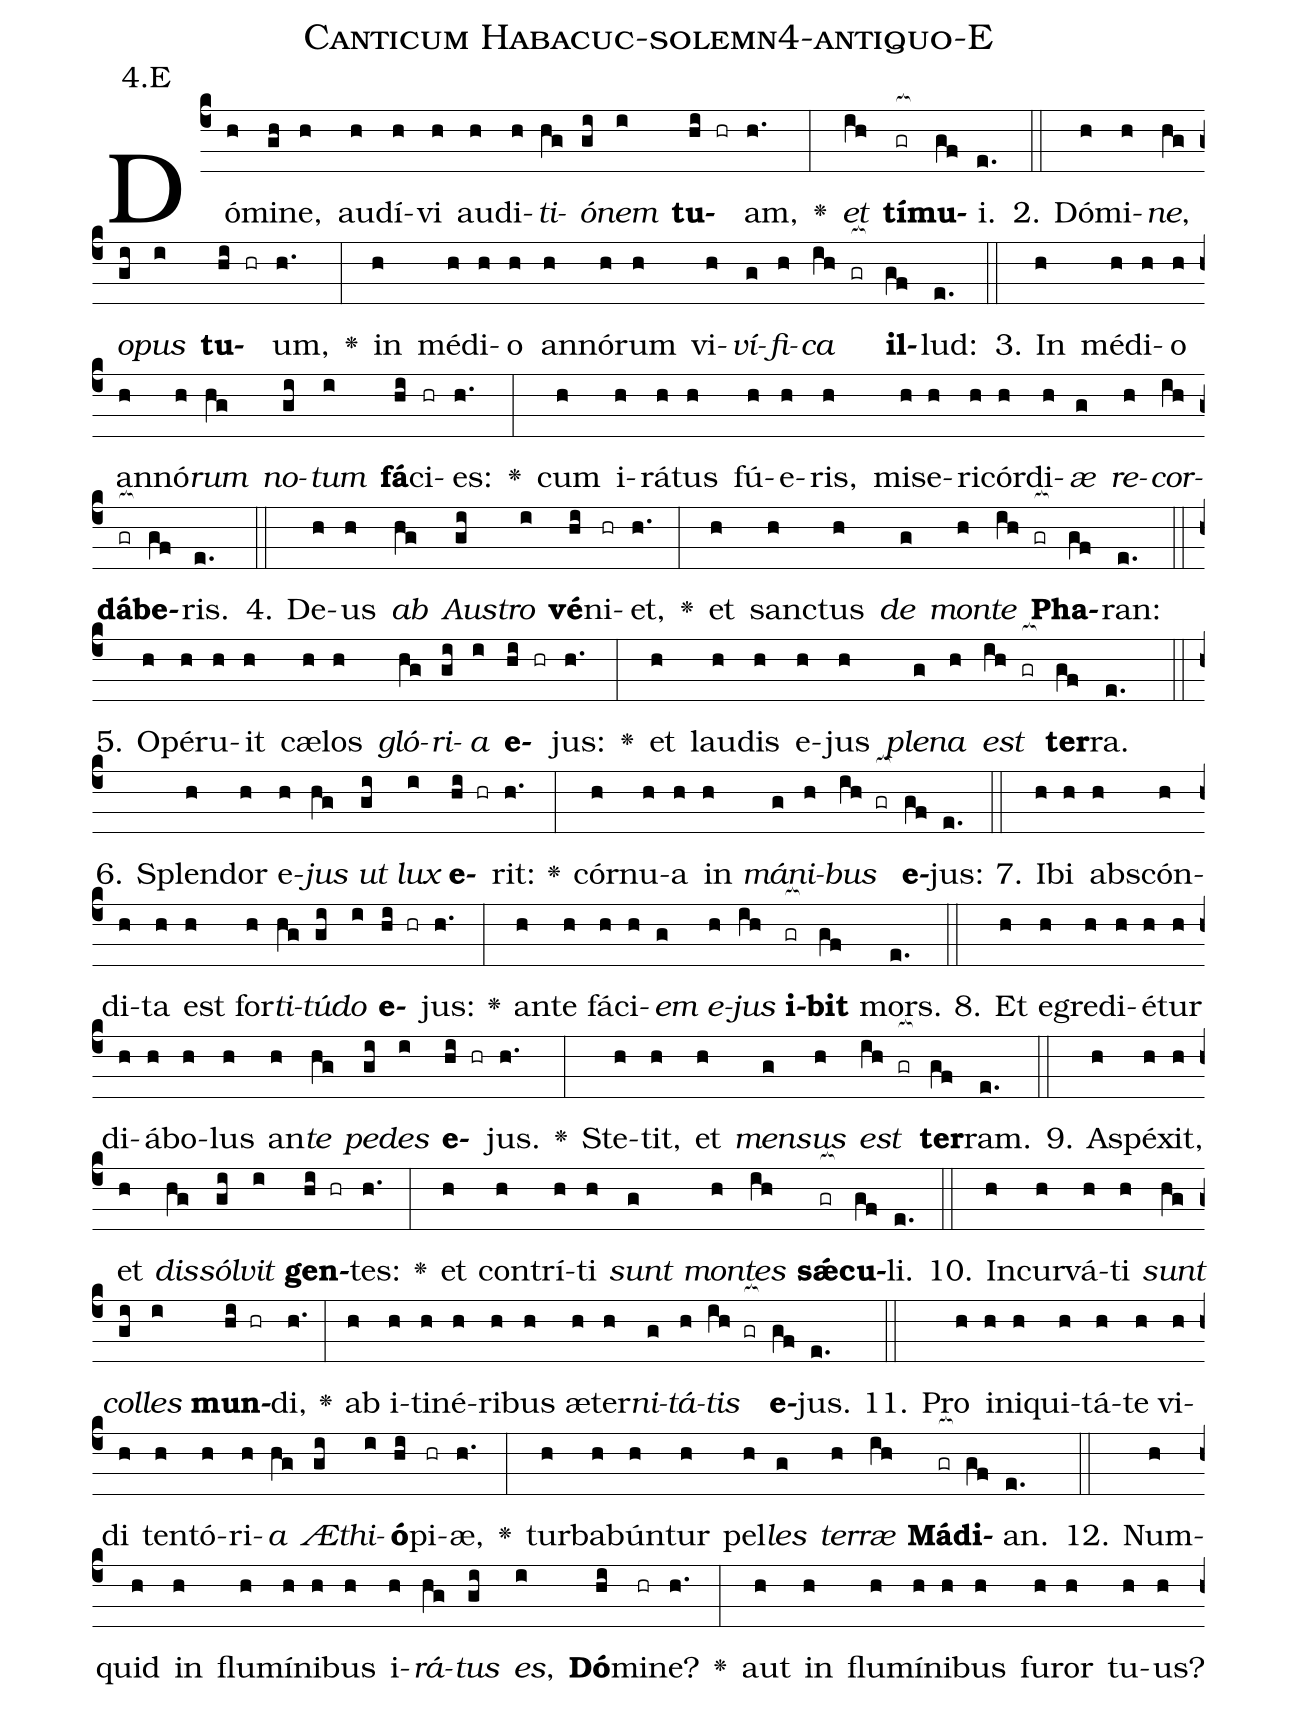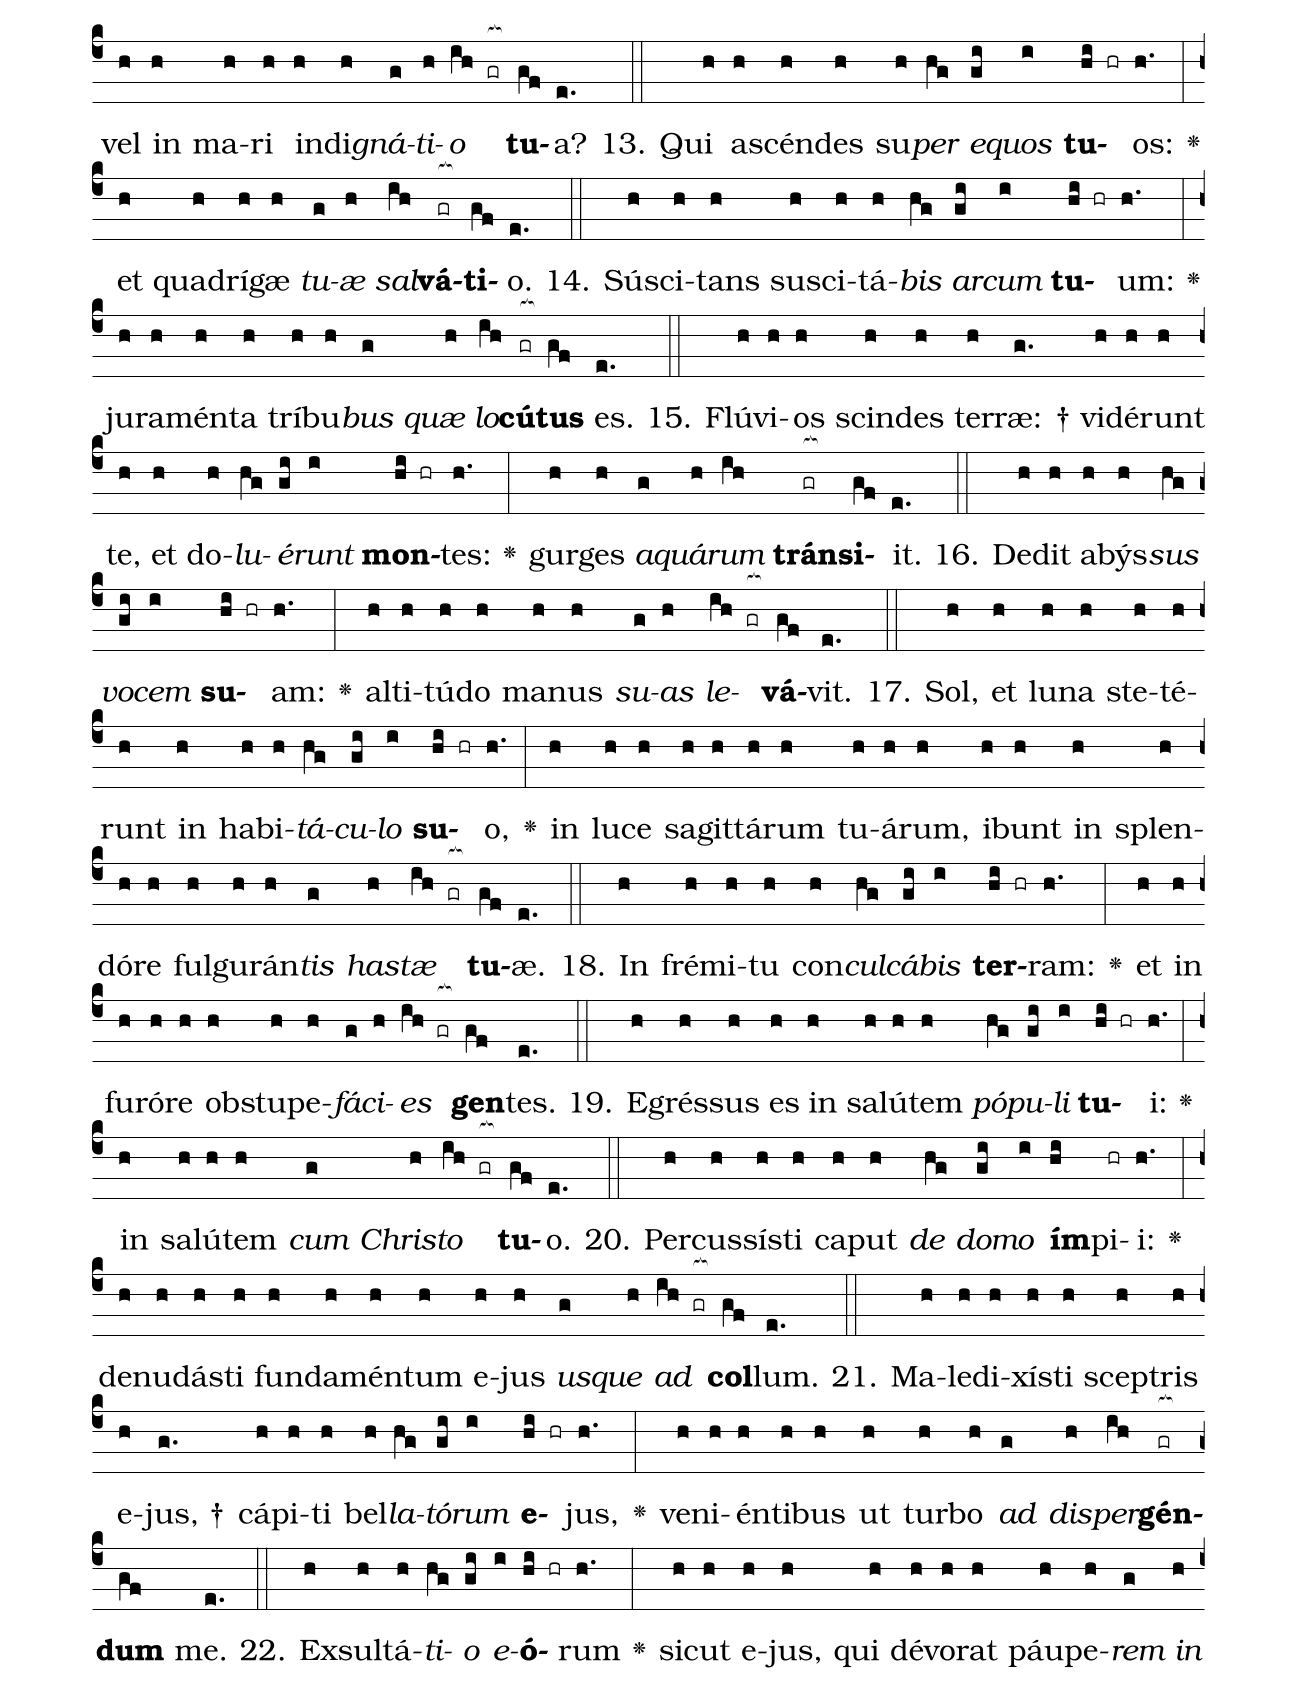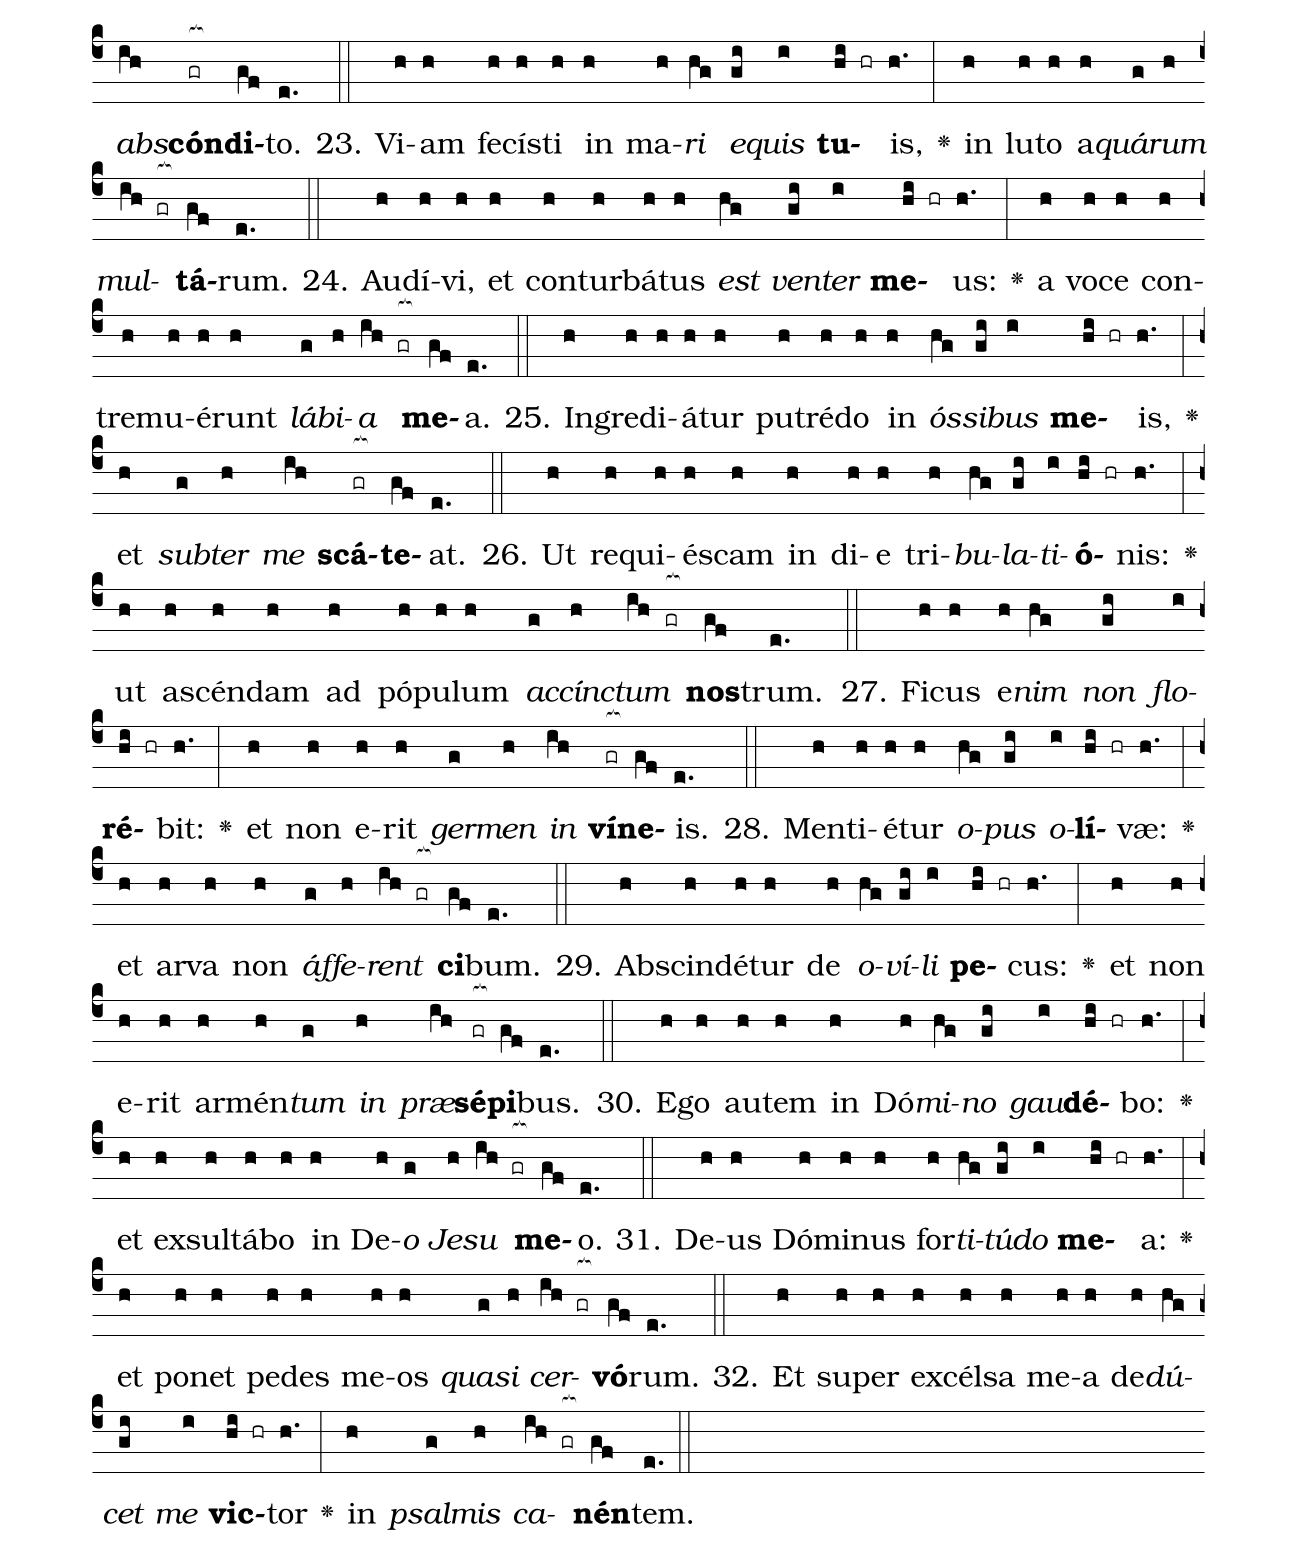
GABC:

name: Canticum Habacuc-solemn4-antiquo-E;
annotation: 4.E;
%%
(c4)Dó(h)mi(gh)ne,(h) au(h)dí(h)vi(h) au(h)di(h)<i>ti</i>(hg)<i>ó</i>(gi)<i>nem</i>(i) <b>tu</b>(hi hr)am,(h.) <v>\greheightstar</v>(:) <i>et</i>(ih) <b>tí</b>(gr[ocb:1{])<b>mu</b>(gf[ocb:0}])i.(e.) (::)
2. Dó(h)mi(h)<i>ne</i>,(hg) <i>o</i>(gi)<i>pus</i>(i) <b>tu</b>(hi hr)um,(h.) <v>\greheightstar</v>(:) in(h) mé(h)di(h)o(h) an(h)nó(h)rum(h) vi(h)<i>ví</i>(g)<i>fi</i>(h)<i>ca</i>(ih gr[ocb:1{]) <b>il</b>(gf[ocb:0}])lud:(e.) (::)
3. In(h) mé(h)di(h)o(h) an(h)nó(h)<i>rum</i>(hg) <i>no</i>(gi)<i>tum</i>(i) <b>fá</b>(hi)ci(hr)es:(h.) <v>\greheightstar</v>(:) cum(h) i(h)rá(h)tus(h) fú(h)e(h)ris,(h) mi(h)se(h)ri(h)cór(h)di(h)<i>æ</i>(g) <i>re</i>(h)<i>cor</i>(ih)<b>dá</b>(gr[ocb:1{])<b>be</b>(gf[ocb:0}])ris.(e.) (::)
4. De(h)us(h) <i>ab</i>(hg) <i>Aus</i>(gi)<i>tro</i>(i) <b>vé</b>(hi)ni(hr)et,(h.) <v>\greheightstar</v>(:) et(h) sanc(h)tus(h) <i>de</i>(g) <i>mon</i>(h)<i>te</i>(ih gr[ocb:1{]) <b>Pha</b>(gf[ocb:0}])ran:(e.) (::)
5. O(h)pé(h)ru(h)it(h) cæ(h)los(h) <i>gló</i>(hg)<i>ri</i>(gi)<i>a</i>(i) <b>e</b>(hi hr)jus:(h.) <v>\greheightstar</v>(:) et(h) lau(h)dis(h) e(h)jus(h) <i>ple</i>(g)<i>na</i>(h) <i>est</i>(ih gr[ocb:1{]) <b>ter</b>(gf[ocb:0}])ra.(e.) (::)
6. Splen(h)dor(h) e(h)<i>jus</i>(hg) <i>ut</i>(gi) <i>lux</i>(i) <b>e</b>(hi hr)rit:(h.) <v>\greheightstar</v>(:) cór(h)nu(h)a(h) in(h) <i>má</i>(g)<i>ni</i>(h)<i>bus</i>(ih gr[ocb:1{]) <b>e</b>(gf[ocb:0}])jus:(e.) (::)
7. I(h)bi(h) abs(h)cón(h)di(h)ta(h) est(h) for(h)<i>ti</i>(hg)<i>tú</i>(gi)<i>do</i>(i) <b>e</b>(hi hr)jus:(h.) <v>\greheightstar</v>(:) an(h)te(h) fá(h)ci(h)<i>em</i>(g) <i>e</i>(h)<i>jus</i>(ih) <b>i</b>(gr[ocb:1{])<b>bit</b>(gf[ocb:0}]) mors.(e.) (::)
8. Et(h) e(h)gre(h)di(h)é(h)tur(h) di(h)á(h)bo(h)lus(h) an(h)<i>te</i>(hg) <i>pe</i>(gi)<i>des</i>(i) <b>e</b>(hi hr)jus.(h.) <v>\greheightstar</v>(:) Ste(h)tit,(h) et(h) <i>men</i>(g)<i>sus</i>(h) <i>est</i>(ih gr[ocb:1{]) <b>ter</b>(gf[ocb:0}])ram.(e.) (::)
9. A(h)spé(h)xit,(h) et(h) <i>dis</i>(hg)<i>sól</i>(gi)<i>vit</i>(i) <b>gen</b>(hi hr)tes:(h.) <v>\greheightstar</v>(:) et(h) con(h)trí(h)ti(h) <i>sunt</i>(g) <i>mon</i>(h)<i>tes</i>(ih) <b>sǽ</b>(gr[ocb:1{])<b>cu</b>(gf[ocb:0}])li.(e.) (::)
10. In(h)cur(h)vá(h)ti(h) <i>sunt</i>(hg) <i>col</i>(gi)<i>les</i>(i) <b>mun</b>(hi hr)di,(h.) <v>\greheightstar</v>(:) ab(h) i(h)ti(h)né(h)ri(h)bus(h) æ(h)ter(h)<i>ni</i>(g)<i>tá</i>(h)<i>tis</i>(ih gr[ocb:1{]) <b>e</b>(gf[ocb:0}])jus.(e.) (::)
11. Pro(h) in(h)i(h)qui(h)tá(h)te(h) vi(h)di(h) ten(h)tó(h)ri(h)<i>a</i>(hg) <i>Æ</i>(gi)<i>thi</i>(i)<b>ó</b>(hi)pi(hr)æ,(h.) <v>\greheightstar</v>(:) tur(h)ba(h)bún(h)tur(h) pel(h)<i>les</i>(g) <i>ter</i>(h)<i>ræ</i>(ih) <b>Má</b>(gr[ocb:1{])<b>di</b>(gf[ocb:0}])an.(e.) (::)
12. Num(h)quid(h) in(h) flu(h)mí(h)ni(h)bus(h) i(h)<i>rá</i>(hg)<i>tus</i>(gi) <i>es</i>,(i) <b>Dó</b>(hi)mi(hr)ne?(h.) <v>\greheightstar</v>(:) aut(h) in(h) flu(h)mí(h)ni(h)bus(h) fu(h)ror(h) tu(h)us?(h) vel(h) in(h) ma(h)ri(h) in(h)di(h)<i>gná</i>(g)<i>ti</i>(h)<i>o</i>(ih gr[ocb:1{]) <b>tu</b>(gf[ocb:0}])a?(e.) (::)
13. Qui(h) a(h)scén(h)des(h) su(h)<i>per</i>(hg) <i>e</i>(gi)<i>quos</i>(i) <b>tu</b>(hi hr)os:(h.) <v>\greheightstar</v>(:) et(h) qua(h)drí(h)gæ(h) <i>tu</i>(g)<i>æ</i>(h) <i>sal</i>(ih)<b>vá</b>(gr[ocb:1{])<b>ti</b>(gf[ocb:0}])o.(e.) (::)
14. Sú(h)sci(h)tans(h) su(h)sci(h)tá(h)<i>bis</i>(hg) <i>ar</i>(gi)<i>cum</i>(i) <b>tu</b>(hi hr)um:(h.) <v>\greheightstar</v>(:) ju(h)ra(h)mén(h)ta(h) trí(h)bu(h)<i>bus</i>(g) <i>quæ</i>(h) <i>lo</i>(ih)<b>cú</b>(gr[ocb:1{])<b>tus</b>(gf[ocb:0}]) es.(e.) (::)
15. Flú(h)vi(h)os(h) scin(h)des(h) ter(h)ræ: †(g.) vi(h)dé(h)runt(h) te,(h) et(h) do(h)<i>lu</i>(hg)<i>é</i>(gi)<i>runt</i>(i) <b>mon</b>(hi hr)tes:(h.) <v>\greheightstar</v>(:) gur(h)ges(h) <i>a</i>(g)<i>quá</i>(h)<i>rum</i>(ih) <b>tráns</b>(gr[ocb:1{])<b>i</b>(gf[ocb:0}])it.(e.) (::)
16. De(h)dit(h) a(h)býs(h)<i>sus</i>(hg) <i>vo</i>(gi)<i>cem</i>(i) <b>su</b>(hi hr)am:(h.) <v>\greheightstar</v>(:) al(h)ti(h)tú(h)do(h) ma(h)nus(h) <i>su</i>(g)<i>as</i>(h) <i>le</i>(ih gr[ocb:1{])<b>vá</b>(gf[ocb:0}])vit.(e.) (::)
17. Sol,(h) et(h) lu(h)na(h) ste(h)té(h)runt(h) in(h) ha(h)bi(h)<i>tá</i>(hg)<i>cu</i>(gi)<i>lo</i>(i) <b>su</b>(hi hr)o,(h.) <v>\greheightstar</v>(:) in(h) lu(h)ce(h) sa(h)git(h)tá(h)rum(h) tu(h)á(h)rum,(h) i(h)bunt(h) in(h) splen(h)dó(h)re(h) ful(h)gu(h)rán(h)<i>tis</i>(g) <i>has</i>(h)<i>tæ</i>(ih gr[ocb:1{]) <b>tu</b>(gf[ocb:0}])æ.(e.) (::)
18. In(h) fré(h)mi(h)tu(h) con(h)<i>cul</i>(hg)<i>cá</i>(gi)<i>bis</i>(i) <b>ter</b>(hi hr)ram:(h.) <v>\greheightstar</v>(:) et(h) in(h) fu(h)ró(h)re(h) ob(h)stu(h)pe(h)<i>fá</i>(g)<i>ci</i>(h)<i>es</i>(ih gr[ocb:1{]) <b>gen</b>(gf[ocb:0}])tes.(e.) (::)
19. E(h)grés(h)sus(h) es(h) in(h) sa(h)lú(h)tem(h) <i>pó</i>(hg)<i>pu</i>(gi)<i>li</i>(i) <b>tu</b>(hi hr)i:(h.) <v>\greheightstar</v>(:) in(h) sa(h)lú(h)tem(h) <i>cum</i>(g) <i>Chris</i>(h)<i>to</i>(ih gr[ocb:1{]) <b>tu</b>(gf[ocb:0}])o.(e.) (::)
20. Per(h)cus(h)sís(h)ti(h) ca(h)put(h) <i>de</i>(hg) <i>do</i>(gi)<i>mo</i>(i) <b>ím</b>(hi)pi(hr)i:(h.) <v>\greheightstar</v>(:) de(h)nu(h)dás(h)ti(h) fun(h)da(h)mén(h)tum(h) e(h)jus(h) <i>us</i>(g)<i>que</i>(h) <i>ad</i>(ih gr[ocb:1{]) <b>col</b>(gf[ocb:0}])lum.(e.) (::)
21. Ma(h)le(h)di(h)xís(h)ti(h) scep(h)tris(h) e(h)jus, †(g.) cá(h)pi(h)ti(h) bel(h)<i>la</i>(hg)<i>tó</i>(gi)<i>rum</i>(i) <b>e</b>(hi hr)jus,(h.) <v>\greheightstar</v>(:) ve(h)ni(h)én(h)ti(h)bus(h) ut(h) tur(h)bo(h) <i>ad</i>(g) <i>di</i>(h)<i>sper</i>(ih)<b>gén</b>(gr[ocb:1{])<b>dum</b>(gf[ocb:0}]) me.(e.) (::)
22. Ex(h)sul(h)tá(h)<i>ti</i>(hg)<i>o</i>(gi) <i>e</i>(i)<b>ó</b>(hi hr)rum(h.) <v>\greheightstar</v>(:) sic(h)ut(h) e(h)jus,(h) qui(h) dé(h)vo(h)rat(h) páu(h)pe(h)<i>rem</i>(g) <i>in</i>(h) <i>abs</i>(ih)<b>cón</b>(gr[ocb:1{])<b>di</b>(gf[ocb:0}])to.(e.) (::)
23. Vi(h)am(h) fe(h)cís(h)ti(h) in(h) ma(h)<i>ri</i>(hg) <i>e</i>(gi)<i>quis</i>(i) <b>tu</b>(hi hr)is,(h.) <v>\greheightstar</v>(:) in(h) lu(h)to(h) a(h)<i>quá</i>(g)<i>rum</i>(h) <i>mul</i>(ih gr[ocb:1{])<b>tá</b>(gf[ocb:0}])rum.(e.) (::)
24. Au(h)dí(h)vi,(h) et(h) con(h)tur(h)bá(h)tus(h) <i>est</i>(hg) <i>ven</i>(gi)<i>ter</i>(i) <b>me</b>(hi hr)us:(h.) <v>\greheightstar</v>(:) a(h) vo(h)ce(h) con(h)tre(h)mu(h)é(h)runt(h) <i>lá</i>(g)<i>bi</i>(h)<i>a</i>(ih gr[ocb:1{]) <b>me</b>(gf[ocb:0}])a.(e.) (::)
25. In(h)gre(h)di(h)á(h)tur(h) pu(h)tré(h)do(h) in(h) <i>ós</i>(hg)<i>si</i>(gi)<i>bus</i>(i) <b>me</b>(hi hr)is,(h.) <v>\greheightstar</v>(:) et(h) <i>sub</i>(g)<i>ter</i>(h) <i>me</i>(ih) <b>scá</b>(gr[ocb:1{])<b>te</b>(gf[ocb:0}])at.(e.) (::)
26. Ut(h) re(h)qui(h)és(h)cam(h) in(h) di(h)e(h) tri(h)<i>bu</i>(hg)<i>la</i>(gi)<i>ti</i>(i)<b>ó</b>(hi hr)nis:(h.) <v>\greheightstar</v>(:) ut(h) a(h)scén(h)dam(h) ad(h) pó(h)pu(h)lum(h) <i>ac</i>(g)<i>cínc</i>(h)<i>tum</i>(ih gr[ocb:1{]) <b>nos</b>(gf[ocb:0}])trum.(e.) (::)
27. Fi(h)cus(h) e(h)<i>nim</i>(hg) <i>non</i>(gi) <i>flo</i>(i)<b>ré</b>(hi hr)bit:(h.) <v>\greheightstar</v>(:) et(h) non(h) e(h)rit(h) <i>ger</i>(g)<i>men</i>(h) <i>in</i>(ih) <b>ví</b>(gr[ocb:1{])<b>ne</b>(gf[ocb:0}])is.(e.) (::)
28. Men(h)ti(h)é(h)tur(h) <i>o</i>(hg)<i>pus</i>(gi) <i>o</i>(i)<b>lí</b>(hi hr)væ:(h.) <v>\greheightstar</v>(:) et(h) ar(h)va(h) non(h) <i>áf</i>(g)<i>fe</i>(h)<i>rent</i>(ih gr[ocb:1{]) <b>ci</b>(gf[ocb:0}])bum.(e.) (::)
29. Ab(h)scin(h)dé(h)tur(h) de(h) <i>o</i>(hg)<i>ví</i>(gi)<i>li</i>(i) <b>pe</b>(hi hr)cus:(h.) <v>\greheightstar</v>(:) et(h) non(h) e(h)rit(h) ar(h)mén(h)<i>tum</i>(g) <i>in</i>(h) <i>præ</i>(ih)<b>sé</b>(gr[ocb:1{])<b>pi</b>(gf[ocb:0}])bus.(e.) (::)
30. E(h)go(h) au(h)tem(h) in(h) Dó(h)<i>mi</i>(hg)<i>no</i>(gi) <i>gau</i>(i)<b>dé</b>(hi hr)bo:(h.) <v>\greheightstar</v>(:) et(h) ex(h)sul(h)tá(h)bo(h) in(h) De(h)<i>o</i>(g) <i>Je</i>(h)<i>su</i>(ih gr[ocb:1{]) <b>me</b>(gf[ocb:0}])o.(e.) (::)
31. De(h)us(h) Dó(h)mi(h)nus(h) for(h)<i>ti</i>(hg)<i>tú</i>(gi)<i>do</i>(i) <b>me</b>(hi hr)a:(h.) <v>\greheightstar</v>(:) et(h) po(h)net(h) pe(h)des(h) me(h)os(h) <i>qua</i>(g)<i>si</i>(h) <i>cer</i>(ih gr[ocb:1{])<b>vó</b>(gf[ocb:0}])rum.(e.) (::)
32. Et(h) su(h)per(h) ex(h)cél(h)sa(h) me(h)a(h) de(h)<i>dú</i>(hg)<i>cet</i>(gi) <i>me</i>(i) <b>vic</b>(hi hr)tor(h.) <v>\greheightstar</v>(:) in(h) <i>psal</i>(g)<i>mis</i>(h) <i>ca</i>(ih gr[ocb:1{])<b>nén</b>(gf[ocb:0}])tem.(e.) (::)
